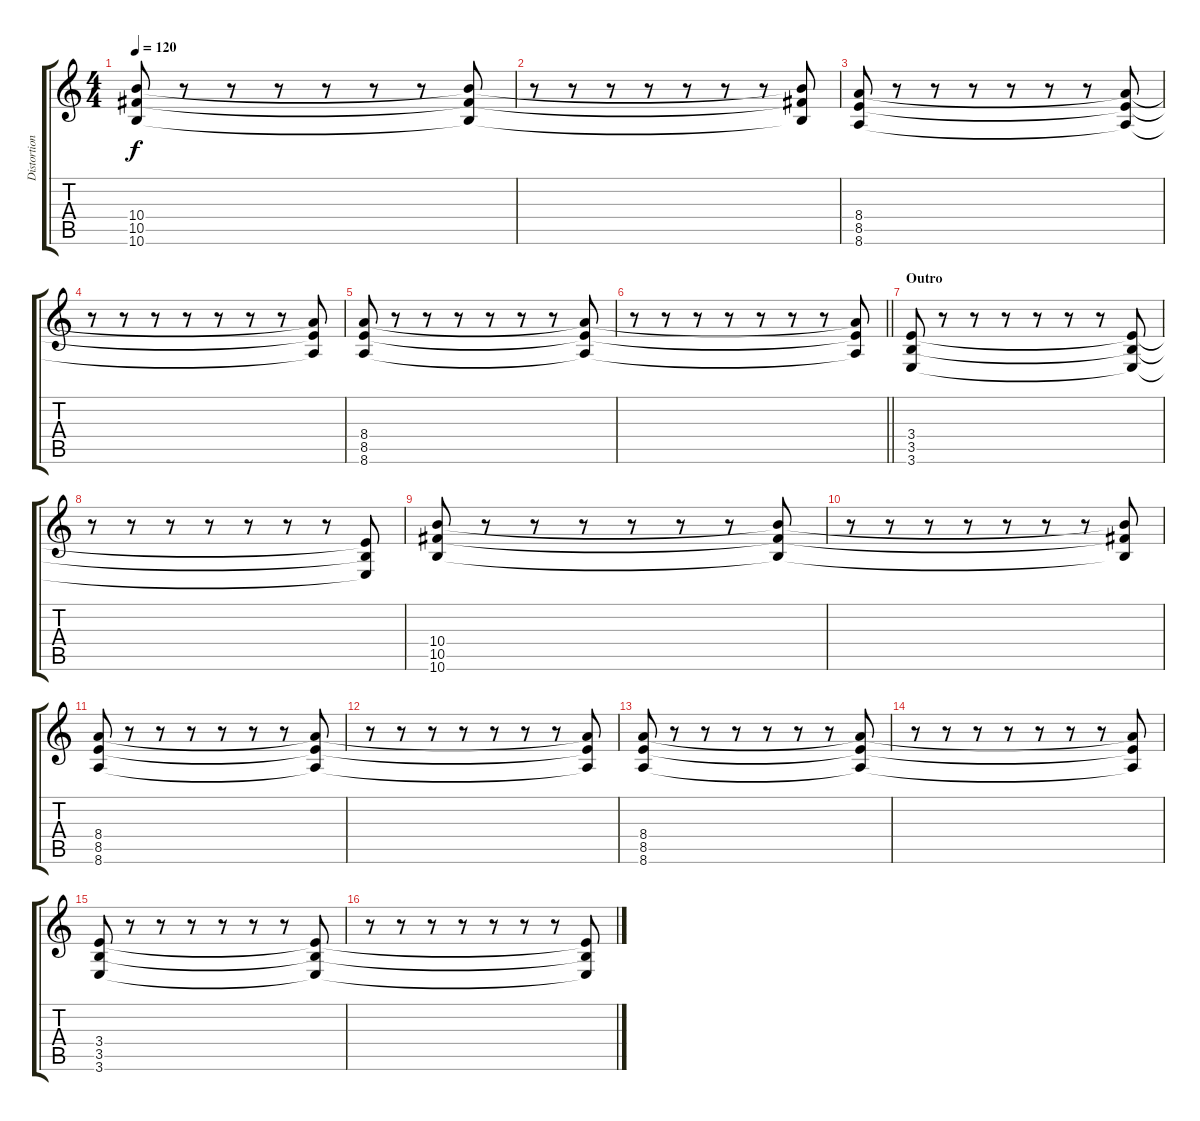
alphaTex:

\track ("Distortion" "Distortion") {instrument distortionguitar}
\staff {score tabs}
\tuning (Eb4 Bb3 Gb3 Db3 Ab2 Db2) {hide}
\ts (4 4)
\tempo 120
\clef g2
\ks c
(10.4 10.5 10.6).8{dy f} r.8 r.8 r.8 r.8 r.8 r.8 (10.4{t} 10.5{t} 10.6{t}).8 |
r.8 r.8 r.8 r.8 r.8 r.8 r.8 (10.4{t} 10.5{t} 10.6{t}).8 |
(8.4 8.5 8.6).8 r.8 r.8 r.8 r.8 r.8 r.8 (8.4{t} 8.5{t} 8.6{t}).8 |
r.8 r.8 r.8 r.8 r.8 r.8 r.8 (8.4{t} 8.5{t} 8.6{t}).8 |
(8.4 8.5 8.6).8 r.8 r.8 r.8 r.8 r.8 r.8 (8.4{t} 8.5{t} 8.6{t}).8 |
\barLineRight lightlight
r.8 r.8 r.8 r.8 r.8 r.8 r.8 (8.4{t} 8.5{t} 8.6{t}).8 |
\section ("" "Outro")
(3.4 3.5 3.6).8 r.8 r.8 r.8 r.8 r.8 r.8 (3.4{t} 3.5{t} 3.6{t}).8 |
r.8 r.8 r.8 r.8 r.8 r.8 r.8 (3.4{t} 3.5{t} 3.6{t}).8 |
(10.4 10.5 10.6).8 r.8 r.8 r.8 r.8 r.8 r.8 (10.4{t} 10.5{t} 10.6{t}).8 |
r.8 r.8 r.8 r.8 r.8 r.8 r.8 (10.4{t} 10.5{t} 10.6{t}).8 |
(8.4 8.5 8.6).8 r.8 r.8 r.8 r.8 r.8 r.8 (8.4{t} 8.5{t} 8.6{t}).8 |
r.8 r.8 r.8 r.8 r.8 r.8 r.8 (8.4{t} 8.5{t} 8.6{t}).8 |
(8.4 8.5 8.6).8 r.8 r.8 r.8 r.8 r.8 r.8 (8.4{t} 8.5{t} 8.6{t}).8 |
r.8 r.8 r.8 r.8 r.8 r.8 r.8 (8.4{t} 8.5{t} 8.6{t}).8 |
(3.4 3.5 3.6).8 r.8 r.8 r.8 r.8 r.8 r.8 (3.4{t} 3.5{t} 3.6{t}).8 |
r.8 r.8 r.8 r.8 r.8 r.8 r.8 (3.4{t} 3.5{t} 3.6{t}).8
